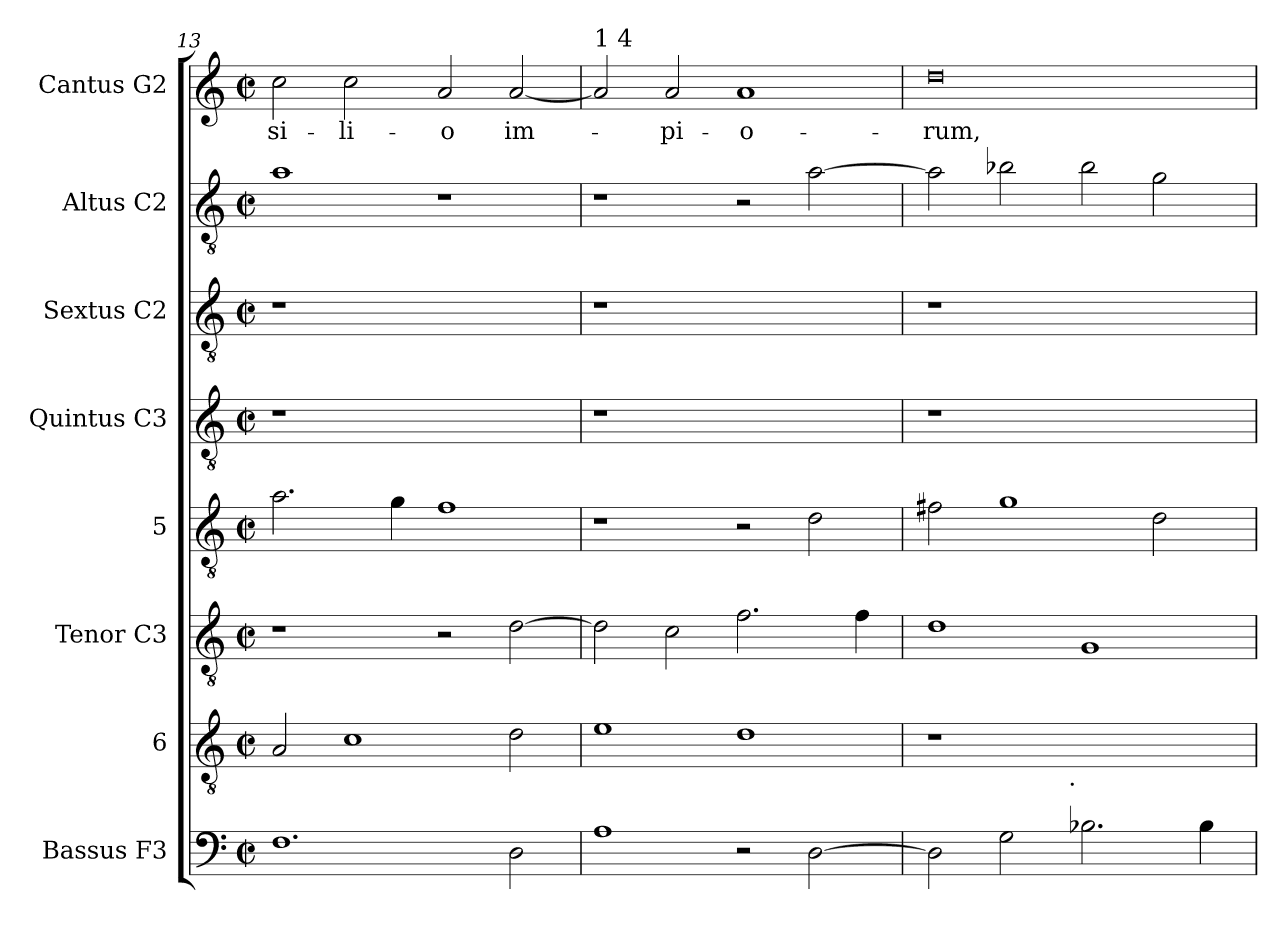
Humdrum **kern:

**kern	**kern	**kern	**kern	**kern	**kern	**kern	**kern	**text
*part8	*part7	*part6	*part5	*part4	*part3	*part2	*part1	*part1
*staff8	*staff7	*staff6	*staff5	*staff4	*staff3	*staff2	*staff1	*staff1
*I"Bassus F3	*I"6	*I"Tenor C3	*I"5	*I"Quintus C3	*I"Sextus C2	*I"Altus C2	*I"Cantus G2	*
*I'B	*	*I'T	*	*	*	*I'A	*I'C	*
*clefF4	*clefGv2	*clefGv2	*clefGv2	*clefGv2	*clefGv2	*clefGv2	*clefG2	*
*ITrd7c12	*	*	*	*	*	*	*	*
*k[]	*k[]	*k[]	*k[]	*k[]	*k[]	*k[]	*k[]	*
*C:	*C:	*C:	*C:	*C:	*C:	*C:	*C:	*
*M2/2	*M2/2	*M2/2	*M2/2	*M2/2	*M2/2	*M2/2	*M2/2	*
*met(c|)	*met(c|)	*met(c|)	*met(c|)	*met(c|)	*met(c|)	*met(c|)	*met(c|)	*
=13	=13	=13	=13	=13	=13	=13	=13	=13
!	!	!	!	!	!	!	!	!LO:LY:b
1.FF	2A/	1r	2.a\	1r	1r	1a	2cc\	-si-
!	!	!	!	!	!	!	!	!LO:LY:b
.	1c	.	.	.	.	.	2cc\	-li-
.	.	.	4g\	.	.	.	.	.
!	!	!	!	!	!	!	!	!LO:LY:b
.	.	2r	1f	1ryy	1ryy	1r	2a/	-o
!	!	!	!	!	!	!	!	!LO:LY:b
2DD\	2d\	[<2d\	.	.	.	.	[<2a/	im-
!!LO:LB:g=z
=14	=14	=14	=14	=14	=14	=14	=14	=14
!	!	!	!	!	!	!	!LO:TX:a:t=1 4	!
1AA	1e	2d\]	1r	1r	1r	1r	2a/]	.
!	!	!	!	!	!	!	!	!LO:LY:b
.	.	2c\	.	.	.	.	2a/	-pi-
!	!	!	!	!	!	!	!	!LO:LY:b
2r	1d	2.f\	2r	1ryy	1ryy	2r	1a	-o-
[>2DD\	.	.	2d\	.	.	[>2a\	.	.
.	.	4f\	.	.	.	.	.	.
=15	=15	=15	=15	=15	=15	=15	=15	=15
!	!	!	!	!	!	!	!	!LO:LY:b
*	*^	*	*	*	*	*	*	*
2DD\]	1r	2ryy	1d	2f#X\	1r	1r	2a\]	0dd	-rum,
2GG\	.	4...ryy	.	1g	.	.	2b-X\	.	.
!	!	!LO:TX:b:t=.	!	!	!	!	!	!	!
.	.	1ryy	.	.	.	.	.	.	.
2.BB-X\	1ryy	.	1G	.	1ryy	1ryy	2b-\	.	.
.	.	.	.	2d\	.	.	2g\	.	.
4BB-\	.	.	.	.	.	.	.	.	.
.	.	32ryy	.	.	.	.	.	.	.
*	*v	*v	*	*	*	*	*	*	*
=	=	=	=	=	=	=	=	=
*-	*-	*-	*-	*-	*-	*-	*-	*-
